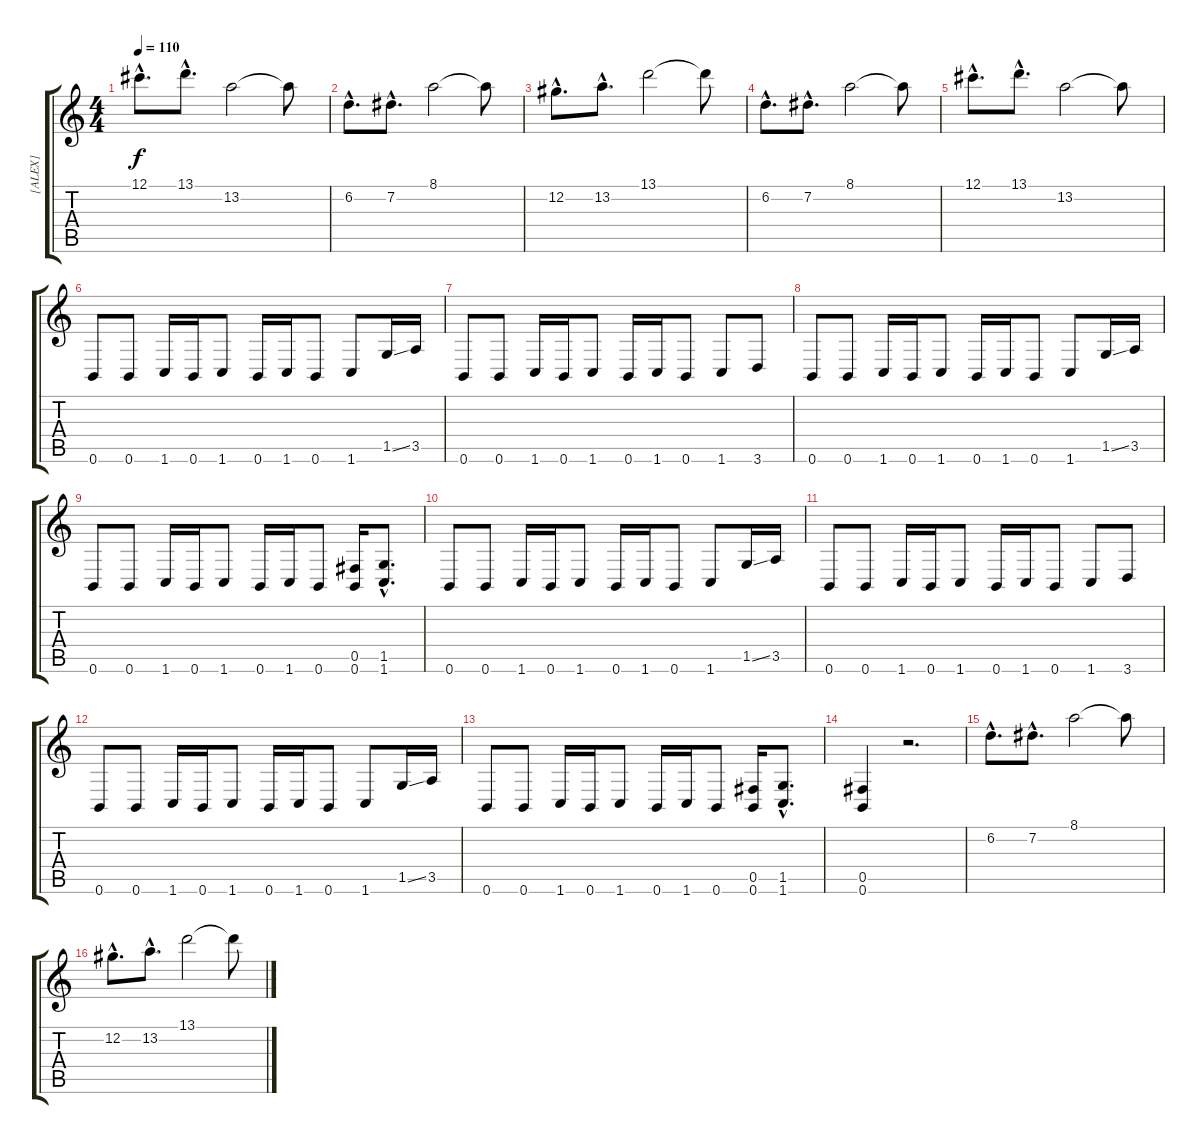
\track ("[ALEX]" "[ALEX]") {instrument distortionguitar}
\staff {score tabs}
\tuning (Db4 Ab3 E3 B2 Gb2 B1) {hide}
\ts (4 4)
\tempo 110
\clef g2
\ks c
12.1{hac}.8{d dy f} 13.1{hac}.8{d} 13.2.2 13.2{t}.8 |
6.2{hac}.8{d} 7.2{hac}.8{d} 8.1.2 8.1{t}.8 |
12.2{hac}.8{d} 13.2{hac}.8{d} 13.1.2 13.1{t}.8 |
6.2{hac}.8{d} 7.2{hac}.8{d} 8.1.2 8.1{t}.8 |
12.1{hac}.8{d} 13.1{hac}.8{d} 13.2.2 13.2{t}.8 |
0.6.8 0.6.8 1.6.16 0.6.16 1.6.8 0.6.16 1.6.16 0.6.8 1.6.8 1.5{ss}.16 3.5.16 |
0.6.8 0.6.8 1.6.16 0.6.16 1.6.8 0.6.16 1.6.16 0.6.8 1.6.8 3.6.8 |
0.6.8 0.6.8 1.6.16 0.6.16 1.6.8 0.6.16 1.6.16 0.6.8 1.6.8 1.5{ss}.16 3.5.16 |
0.6.8 0.6.8 1.6.16 0.6.16 1.6.8 0.6.16 1.6.16 0.6.8 (0.5 0.6).16 (1.5{hac} 1.6{hac}).8{d} |
0.6.8 0.6.8 1.6.16 0.6.16 1.6.8 0.6.16 1.6.16 0.6.8 1.6.8 1.5{ss}.16 3.5.16 |
0.6.8 0.6.8 1.6.16 0.6.16 1.6.8 0.6.16 1.6.16 0.6.8 1.6.8 3.6.8 |
0.6.8 0.6.8 1.6.16 0.6.16 1.6.8 0.6.16 1.6.16 0.6.8 1.6.8 1.5{ss}.16 3.5.16 |
0.6.8 0.6.8 1.6.16 0.6.16 1.6.8 0.6.16 1.6.16 0.6.8 (0.5 0.6).16 (1.5{hac} 1.6{hac}).8{d} |
(0.5 0.6).4 r.2{d} |
6.2{hac}.8{d} 7.2{hac}.8{d} 8.1.2 8.1{t}.8 |
12.2{hac}.8{d} 13.2{hac}.8{d} 13.1.2 13.1{t}.8
